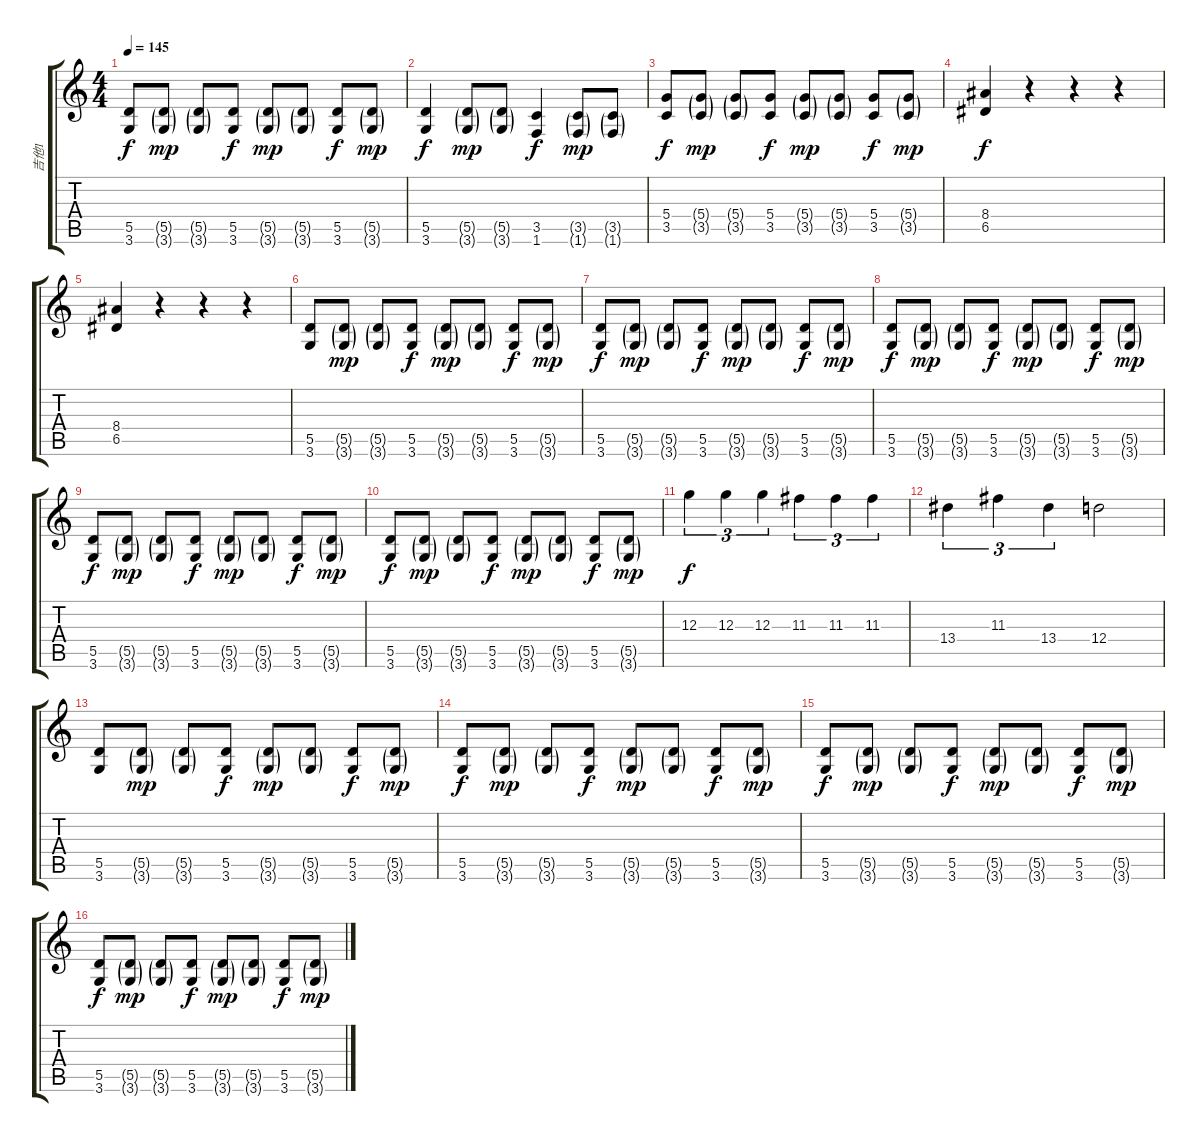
\track ("吉他1" "吉他1") {instrument distortionguitar}
\staff {score tabs}
\tuning (E4 B3 G3 D3 A2 E2) {hide}
\ts (4 4)
\tempo 145
\clef g2
\ks c
(5.5 3.6).8{dy f} (5.5{g} 3.6{g}).8{dy mp} (5.5{g} 3.6{g}).8 (5.5 3.6).8{dy f} (5.5{g} 3.6{g}).8{dy mp} (5.5{g} 3.6{g}).8 (5.5 3.6).8{dy f} (5.5{g} 3.6{g}).8{dy mp} |
(5.5 3.6).4{dy f} (5.5{g} 3.6{g}).8{dy mp} (5.5{g} 3.6{g}).8 (3.5 1.6).4{dy f} (3.5{g} 1.6{g}).8{dy mp} (3.5{g} 1.6{g}).8 |
(5.4 3.5).8{dy f} (5.4{g} 3.5{g}).8{dy mp} (5.4{g} 3.5{g}).8 (5.4 3.5).8{dy f} (5.4{g} 3.5{g}).8{dy mp} (5.4{g} 3.5{g}).8 (5.4 3.5).8{dy f} (5.4{g} 3.5{g}).8{dy mp} |
(8.4 6.5).4{dy f} r.4 r.4 r.4 |
(8.4 6.5).4 r.4 r.4 r.4 |
(5.5 3.6).8 (5.5{g} 3.6{g}).8{dy mp} (5.5{g} 3.6{g}).8 (5.5 3.6).8{dy f} (5.5{g} 3.6{g}).8{dy mp} (5.5{g} 3.6{g}).8 (5.5 3.6).8{dy f} (5.5{g} 3.6{g}).8{dy mp} |
(5.5 3.6).8{dy f} (5.5{g} 3.6{g}).8{dy mp} (5.5{g} 3.6{g}).8 (5.5 3.6).8{dy f} (5.5{g} 3.6{g}).8{dy mp} (5.5{g} 3.6{g}).8 (5.5 3.6).8{dy f} (5.5{g} 3.6{g}).8{dy mp} |
(5.5 3.6).8{dy f} (5.5{g} 3.6{g}).8{dy mp} (5.5{g} 3.6{g}).8 (5.5 3.6).8{dy f} (5.5{g} 3.6{g}).8{dy mp} (5.5{g} 3.6{g}).8 (5.5 3.6).8{dy f} (5.5{g} 3.6{g}).8{dy mp} |
(5.5 3.6).8{dy f} (5.5{g} 3.6{g}).8{dy mp} (5.5{g} 3.6{g}).8 (5.5 3.6).8{dy f} (5.5{g} 3.6{g}).8{dy mp} (5.5{g} 3.6{g}).8 (5.5 3.6).8{dy f} (5.5{g} 3.6{g}).8{dy mp} |
(5.5 3.6).8{dy f} (5.5{g} 3.6{g}).8{dy mp} (5.5{g} 3.6{g}).8 (5.5 3.6).8{dy f} (5.5{g} 3.6{g}).8{dy mp} (5.5{g} 3.6{g}).8 (5.5 3.6).8{dy f} (5.5{g} 3.6{g}).8{dy mp} |
12.3.4{tu (3 2) dy f} 12.3.4{tu (3 2)} 12.3.4{tu (3 2)} 11.3.4{tu (3 2)} 11.3.4{tu (3 2)} 11.3.4{tu (3 2)} |
13.4.4{tu (3 2)} 11.3.4{tu (3 2)} 13.4.4{tu (3 2)} 12.4.2 |
(5.5 3.6).8 (5.5{g} 3.6{g}).8{dy mp} (5.5{g} 3.6{g}).8 (5.5 3.6).8{dy f} (5.5{g} 3.6{g}).8{dy mp} (5.5{g} 3.6{g}).8 (5.5 3.6).8{dy f} (5.5{g} 3.6{g}).8{dy mp} |
(5.5 3.6).8{dy f} (5.5{g} 3.6{g}).8{dy mp} (5.5{g} 3.6{g}).8 (5.5 3.6).8{dy f} (5.5{g} 3.6{g}).8{dy mp} (5.5{g} 3.6{g}).8 (5.5 3.6).8{dy f} (5.5{g} 3.6{g}).8{dy mp} |
(5.5 3.6).8{dy f} (5.5{g} 3.6{g}).8{dy mp} (5.5{g} 3.6{g}).8 (5.5 3.6).8{dy f} (5.5{g} 3.6{g}).8{dy mp} (5.5{g} 3.6{g}).8 (5.5 3.6).8{dy f} (5.5{g} 3.6{g}).8{dy mp} |
(5.5 3.6).8{dy f} (5.5{g} 3.6{g}).8{dy mp} (5.5{g} 3.6{g}).8 (5.5 3.6).8{dy f} (5.5{g} 3.6{g}).8{dy mp} (5.5{g} 3.6{g}).8 (5.5 3.6).8{dy f} (5.5{g} 3.6{g}).8{dy mp}
